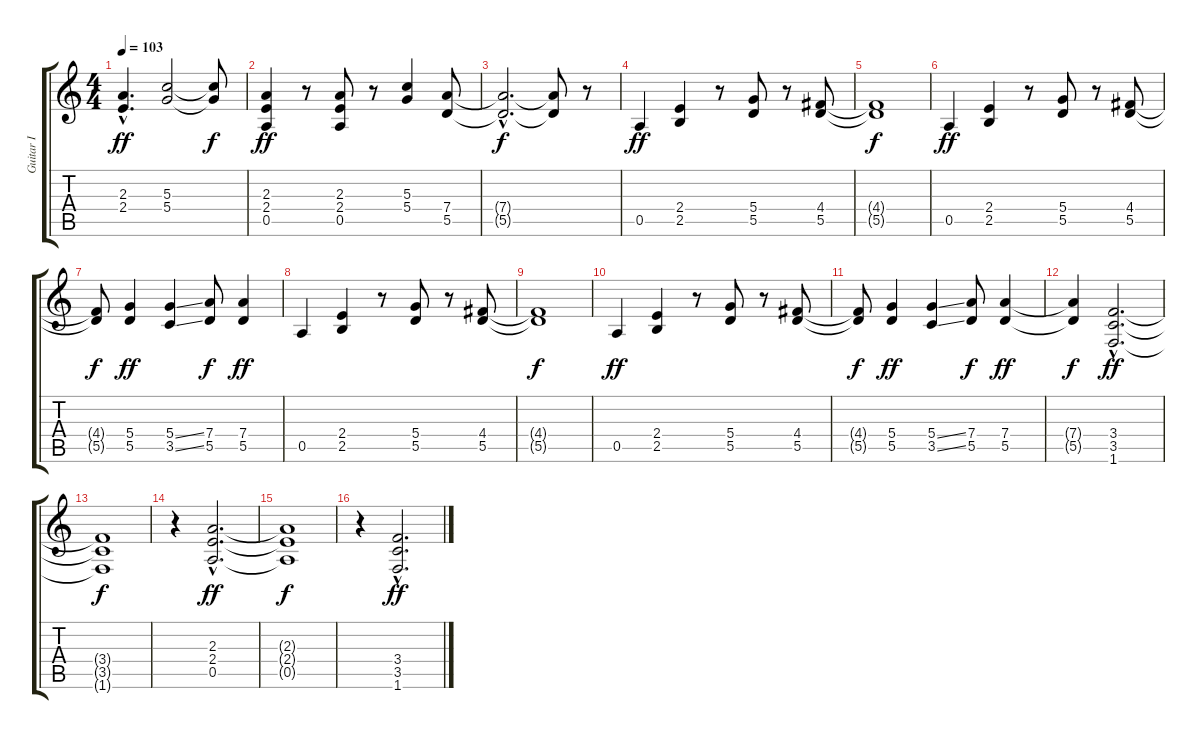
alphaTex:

\track ("Guitar I" "Guitar I") {instrument overdrivenguitar}
\staff {score tabs}
\tuning (E4 B3 G3 D3 A2 E2) {hide}
\ts (4 4)
\tempo 103
\clef g2
\ks c
(2.3{hac} 2.4{hac}).4{d dy ff} (5.3 5.4).2 (5.3{t} 5.4{t}).8{dy f} |
(2.3 2.4 0.5).4{dy ff} r.8 (2.3 2.4 0.5).8 r.8 (5.3 5.4).4 (7.4 5.5).8 |
(7.4{hac t} 5.5{hac t}).2{d dy f} (7.4{t} 5.5{t}).8 r.8 |
0.5.4{dy ff} (2.4 2.5).4 r.8 (5.4 5.5).8 r.8 (4.4 5.5).8 |
(4.4{t} 5.5{t}).1{dy f} |
0.5.4{dy ff} (2.4 2.5).4 r.8 (5.4 5.5).8 r.8 (4.4 5.5).8 |
(4.4{t} 5.5{t}).8{dy f} (5.4 5.5).4{dy ff} (5.4{ss} 3.5{ss}).4 (7.4 5.5).8{dy f} (7.4 5.5).4{dy ff} |
0.5.4 (2.4 2.5).4 r.8 (5.4 5.5).8 r.8 (4.4 5.5).8 |
(4.4{t} 5.5{t}).1{dy f} |
0.5.4{dy ff} (2.4 2.5).4 r.8 (5.4 5.5).8 r.8 (4.4 5.5).8 |
(4.4{t} 5.5{t}).8{dy f} (5.4 5.5).4{dy ff} (5.4{ss} 3.5{ss}).4 (7.4 5.5).8{dy f} (7.4 5.5).4{dy ff} |
(7.4{t} 5.5{t}).4{dy f} (3.4{hac} 3.5{hac} 1.6{hac}).2{d dy ff} |
(3.4{t} 3.5{t} 1.6{t}).1{dy f} |
r.4 (2.3{hac} 2.4{hac} 0.5{hac}).2{d dy ff} |
(2.3{t} 2.4{t} 0.5{t}).1{dy f} |
r.4 (3.4{hac} 3.5{hac} 1.6{hac}).2{d dy ff}
